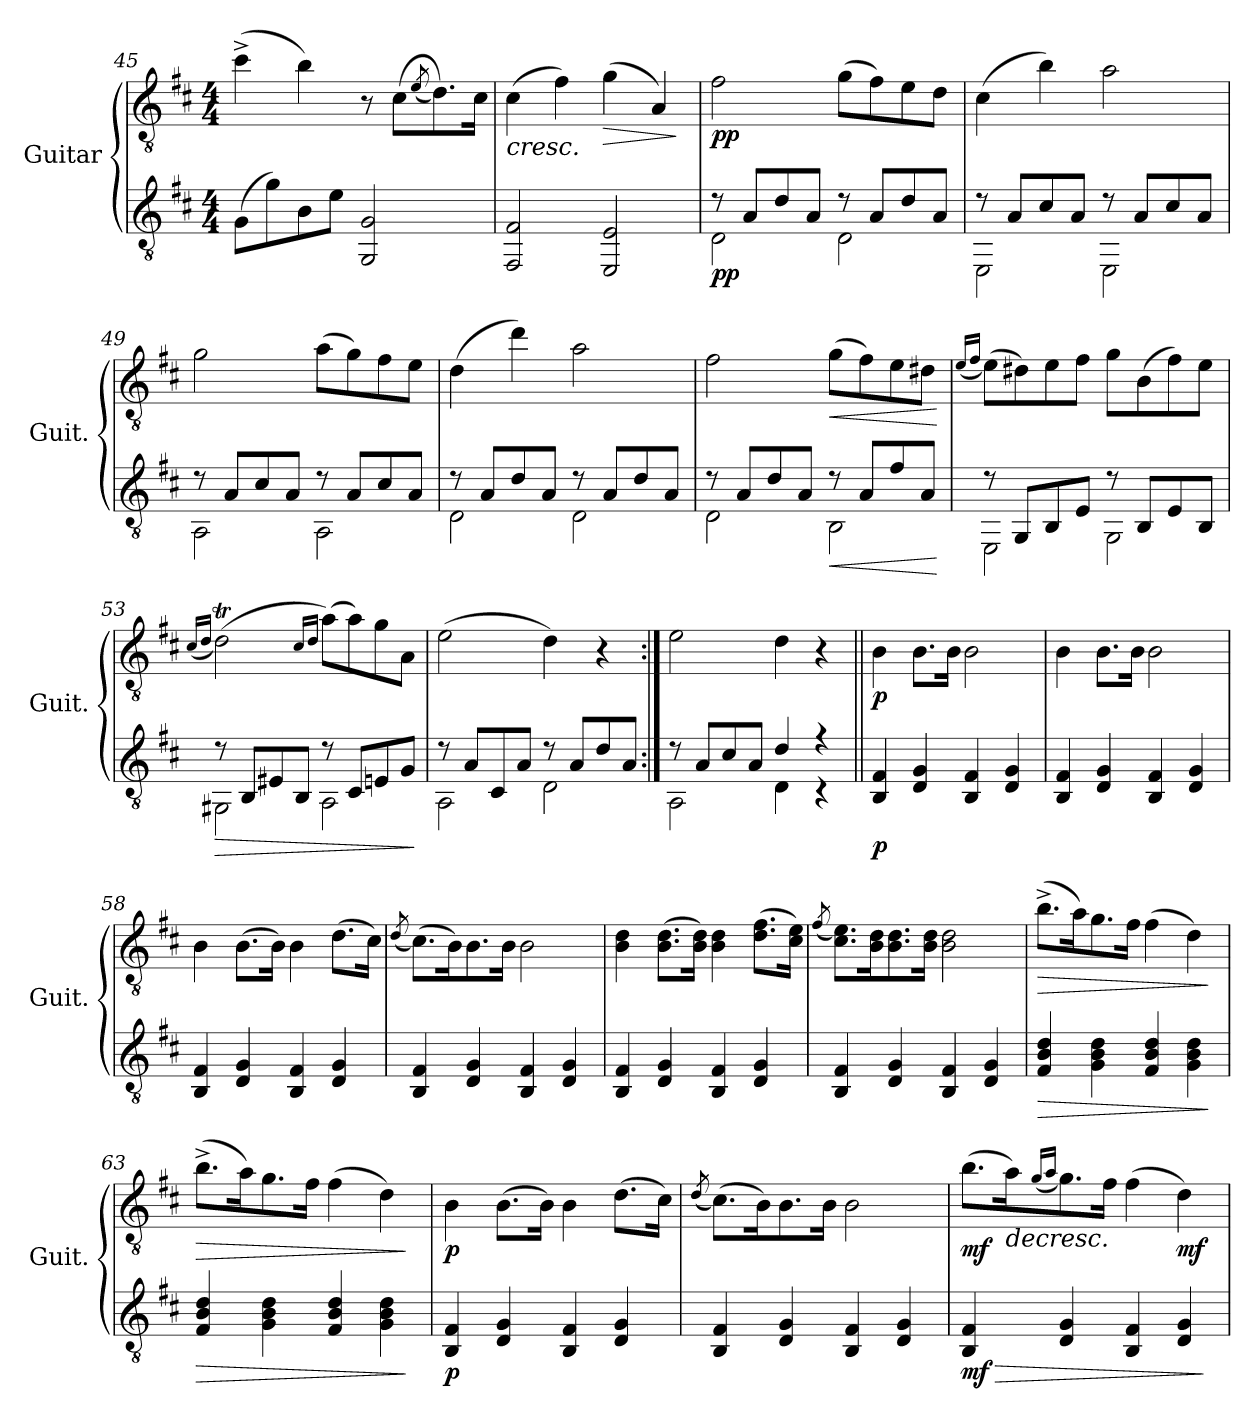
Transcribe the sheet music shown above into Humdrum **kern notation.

**kern	**dynam	**kern	**dynam
*part2	*part2	*part1	*part1
*staff2	*staff2	*staff1	*staff1
*I"Guitar	*	*I"Guitar	*
*I'Guit.	*	*I'Guit.	*
*clefGv2	*	*clefGv2	*
*k[f#c#]	*	*k[f#c#]	*
*D:	*	*D:	*
*M4/4	*	*M4/4	*
=45	=45	=45	=45
(8G\L	.	(4cc#^\	.
8g\)	.	.	.
8B\	.	4b\)	.
8e\J	.	.	.
2GG/ 2G/	.	8r	.
.	.	(8c#\L	.
.	.	(8qe/	.
.	.	8.d\))	.
.	.	16c#\Jk	.
=46	=46	=46	=46
!	!	!	!LO:HP:b
2FF#/ 2F#/	.	(4c#\	<
.	.	4f#\)	.
!	!	!	!LO:HP:b
2EE/ 2E/	.	(4g\	>
.	.	4A/)	.
.	.	.	[ ]
=47	=47	=47	=47
*^	*	*	*
!	!	!LO:DY:b	!	!LO:DY:b
8r	2D\	pp	2f#\	pp
8A/L	.	.	.	.
8d/	.	.	.	.
8A/J	.	.	.	.
8r	2D\	.	(8g\L	.
8A/L	.	.	8f#\)	.
8d/	.	.	8e\	.
8A/J	.	.	8d\J	.
!!LO:LB:g=z
=48	=48	=48	=48	=48
8r	2EE\	.	(4c#\	.
8A/L	.	.	.	.
8c#/	.	.	4b\)	.
8A/J	.	.	.	.
8r	2EE\	.	2a\	.
8A/L	.	.	.	.
8c#/	.	.	.	.
8A/J	.	.	.	.
=49	=49	=49	=49	=49
8r	2AA\	.	2g\	.
8A/L	.	.	.	.
8c#/	.	.	.	.
8A/J	.	.	.	.
8r	2AA\	.	(8a\L	.
8A/L	.	.	8g\)	.
8c#/	.	.	8f#\	.
8A/J	.	.	8e\J	.
=50	=50	=50	=50	=50
8r	2D\	.	(4d\	.
8A/L	.	.	.	.
8d/	.	.	4dd\)	.
8A/J	.	.	.	.
8r	2D\	.	2a\	.
8A/L	.	.	.	.
8d/	.	.	.	.
8A/J	.	.	.	.
!!LO:LB:g=z
=51	=51	=51	=51	=51
8r	2D\	.	2f#\	.
8A/L	.	.	.	.
8d/	.	.	.	.
8A/J	.	.	.	.
!	!	!LO:HP:b	!	!LO:HP:b
8r	2BB\	<	(8g\L	<
8A/L	.	.	8f#\)	.
8f#/	.	.	8e\	.
8A/J	.	.	8d#X\J	.
*v	*v	*	*	*
.	[	.	[
=52	=52	=52	=52
.	.	(16qe/LL	.
.	.	16qf#/JJ	.
*^	*	*	*
8r	2EE\	.	(8e\L)	.
8GG/L	.	.	8d#X\)	.
8BB/	.	.	8e\	.
8E/J	.	.	8f#\J	.
8r	2GG\	.	8g\L	.
8BB/L	.	.	(8B\	.
8E/	.	.	8f#\)	.
8BB/J	.	.	8e\J	.
!!LO:LB:g=z
=53	=53	=53	=53	=53
.	.	.	(16qc#/LL	.
.	.	.	16qd/JJ	.
!	!	!LO:HP:b	!	!
8r	2GG#X\	>	(2dT\)	.
8BB/L	.	.	.	.
8E#X/	.	.	.	.
8BB/J	.	.	.	.
.	.	.	16qc#/LL	.
.	.	.	16qd/JJ	.
8r	2AA\	.	(8a\L)	.
8C#/L	.	.	8a\)	.
8En/	.	.	8g\	.
8G/J	.	.	8A\J	.
*v	*v	*	*	*
.	]	.	.
=54	=54	=54	=54
*^	*	*	*
8r	2AA\	.	(2e\	.
8A/L	.	.	.	.
8C#/	.	.	.	.
8A/J	.	.	.	.
8r	2D\	.	4d\)	.
8A/L	.	.	.	.
8d/	.	.	4r	.
8A/J	.	.	.	.
=55:|!	=55:|!	=55:|!	=55:|!	=55:|!
8r	2AA\	.	2e\	.
8A/L	.	.	.	.
8c#/	.	.	.	.
8A/J	.	.	.	.
4d/	4D\	.	4d\	.
4r	4r	.	4r	.
=56||	=56||	=56||	=56||	=56||
!	!	!LO:DY:b	!	!LO:DY:b
*v	*v	*	*	*
4BB/ 4F#/	p	4B\	p
4D/ 4G/	.	8.B\L	.
.	.	16B\Jk	.
4BB/ 4F#/	.	2B\	.
4D/ 4G/	.	.	.
=57	=57	=57	=57
4BB/ 4F#/	.	4B\	.
4D/ 4G/	.	8.B\L	.
.	.	16B\Jk	.
4BB/ 4F#/	.	2B\	.
4D/ 4G/	.	.	.
!!LO:LB:g=z
=58	=58	=58	=58
4BB/ 4F#/	.	4B\	.
4D/ 4G/	.	(8.B\L	.
.	.	16B\Jk)	.
4BB/ 4F#/	.	4B\	.
4D/ 4G/	.	(8.d\L	.
.	.	16c#\Jk)	.
=59	=59	=59	=59
.	.	(8qd/	.
4BB/ 4F#/	.	(8.c#\L)	.
.	.	16B\K)	.
4D/ 4G/	.	8.B\	.
.	.	16B\Jk	.
4BB/ 4F#/	.	2B\	.
4D/ 4G/	.	.	.
=60	=60	=60	=60
4BB/ 4F#/	.	4B\ 4d\	.
4D/ 4G/	.	(8.B\ 8.d\L	.
.	.	16B\ 16d\Jk)	.
4BB/ 4F#/	.	4B\ 4d\	.
4D/ 4G/	.	(8.d\ 8.f#\L	.
.	.	16c#\ 16e\Jk)	.
=61	=61	=61	=61
.	.	(8qf#/	.
4BB/ 4F#/	.	8.c#\ 8.e\L)	.
.	.	16B\ 16d\K	.
4D/ 4G/	.	8.B\ 8.d\	.
.	.	16B\ 16d\Jk	.
4BB/ 4F#/	.	2B\ 2d\	.
4D/ 4G/	.	.	.
=62	=62	=62	=62
!	!LO:HP:b	!	!LO:HP:b
4F#/ 4B/ 4d/	>	(8.b^\L	>
.	.	16a\K)	.
4G\ 4B\ 4d\	.	8.g\	.
.	.	16f#\Jk	.
4F#/ 4B/ 4d/	.	(4f#\	.
4G\ 4B\ 4d\	.	4d\)	.
.	]	.	]
!!LO:PB:g=z
=63	=63	=63	=63
!	!LO:HP:b	!	!LO:HP:b
4F#/ 4B/ 4d/	>	(8.b^\L	>
.	.	16a\K)	.
4G\ 4B\ 4d\	.	8.g\	.
.	.	16f#\Jk	.
4F#/ 4B/ 4d/	.	(4f#\	.
4G\ 4B\ 4d\	.	4d\)	.
.	]	.	]
=64	=64	=64	=64
!	!LO:DY:b	!	!LO:DY:b
4BB/ 4F#/	p	4B\	p
4D/ 4G/	.	(8.B\L	.
.	.	16B\Jk)	.
4BB/ 4F#/	.	4B\	.
4D/ 4G/	.	(8.d\L	.
.	.	16c#\Jk)	.
=65	=65	=65	=65
.	.	(8qd/	.
4BB/ 4F#/	.	(8.c#\L)	.
.	.	16B\K)	.
4D/ 4G/	.	8.B\	.
.	.	16B\Jk	.
4BB/ 4F#/	.	2B\	.
4D/ 4G/	.	.	.
=66	=66	=66	=66
!	!LO:HP:b	!	!
!	!LO:DY:n=1:b	!	!LO:DY:b
4BB/ 4F#/	> mf	(8.b\L	mf
!	!	!	!LO:HP:b
.	.	16a\K)	>
.	.	(16qg/LL	.
.	.	16qa/JJ	.
4D/ 4G/	.	8.g\)	.
.	.	16f#\Jk	.
4BB/ 4F#/	.	(4f#\	.
!	!	!	!LO:DY:b
4D/ 4G/	.	4d\)	mf
.	]	.	]
=	=	=	=
*-	*-	*-	*-
